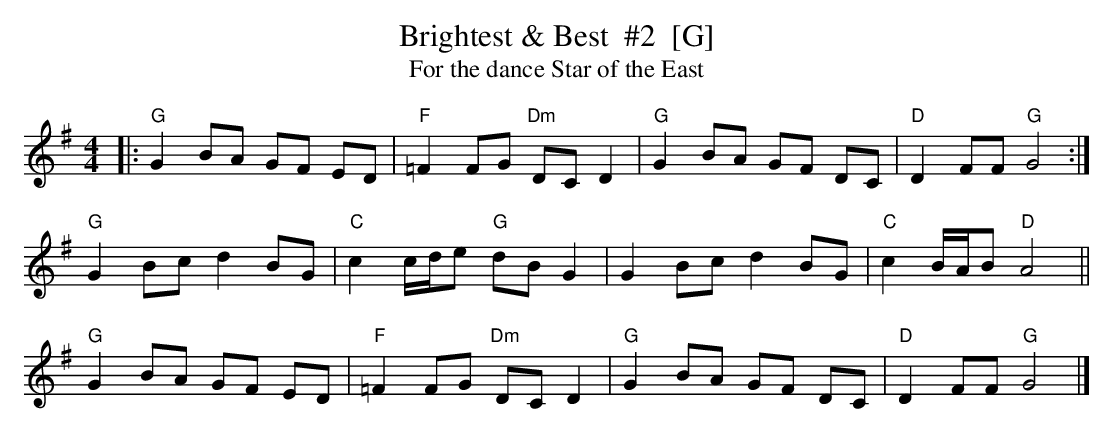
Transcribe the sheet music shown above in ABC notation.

X:1
T: Brightest & Best  #2  [G]
T: For the dance Star of the East
M: 4/4
L: 1/8
K: G
|:\
"G" G2 BA GF ED | "F"=F2 FG "Dm"DC D2 | "G"G2 BA GF DC | "D"D2 FF "G"G4 :|
"G"G2 Bc d2 BG | "C"c2 c/d/e "G"dB G2 | G2 Bc d2 BG | "C"c2 B/A/B "D"A4 ||
"G" G2 BA GF ED | "F"=F2 FG "Dm"DC D2 | "G"G2 BA GF DC | "D"D2 FF "G"G4 |]
